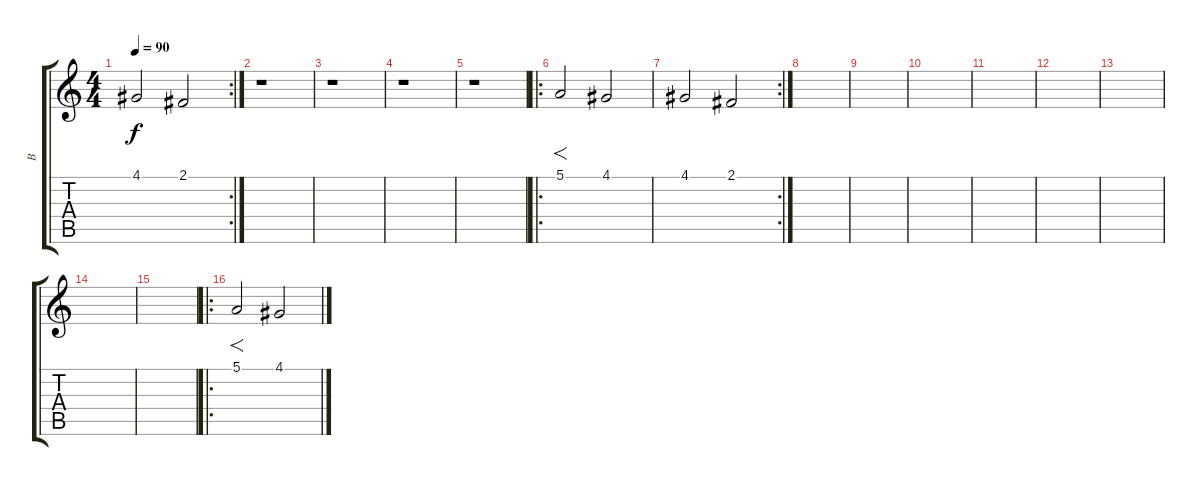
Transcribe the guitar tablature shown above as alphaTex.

\track ("B" "B") {instrument violin}
\staff {score tabs}
\tuning (E4 B3 G3 D3 A2 E2) {hide}
\rc 2
\ts (4 4)
\tempo 90
\clef g2
\ks c
4.1.2{dy f} 2.1.2 |
r.1 |
r.1 |
r.1 |
r.1 |
\ro
5.1.2{f} 4.1.2 |
\rc 2
4.1.2 2.1.2 |
|
|
|
|
|
|
|
|
\ro
5.1.2{f} 4.1.2
